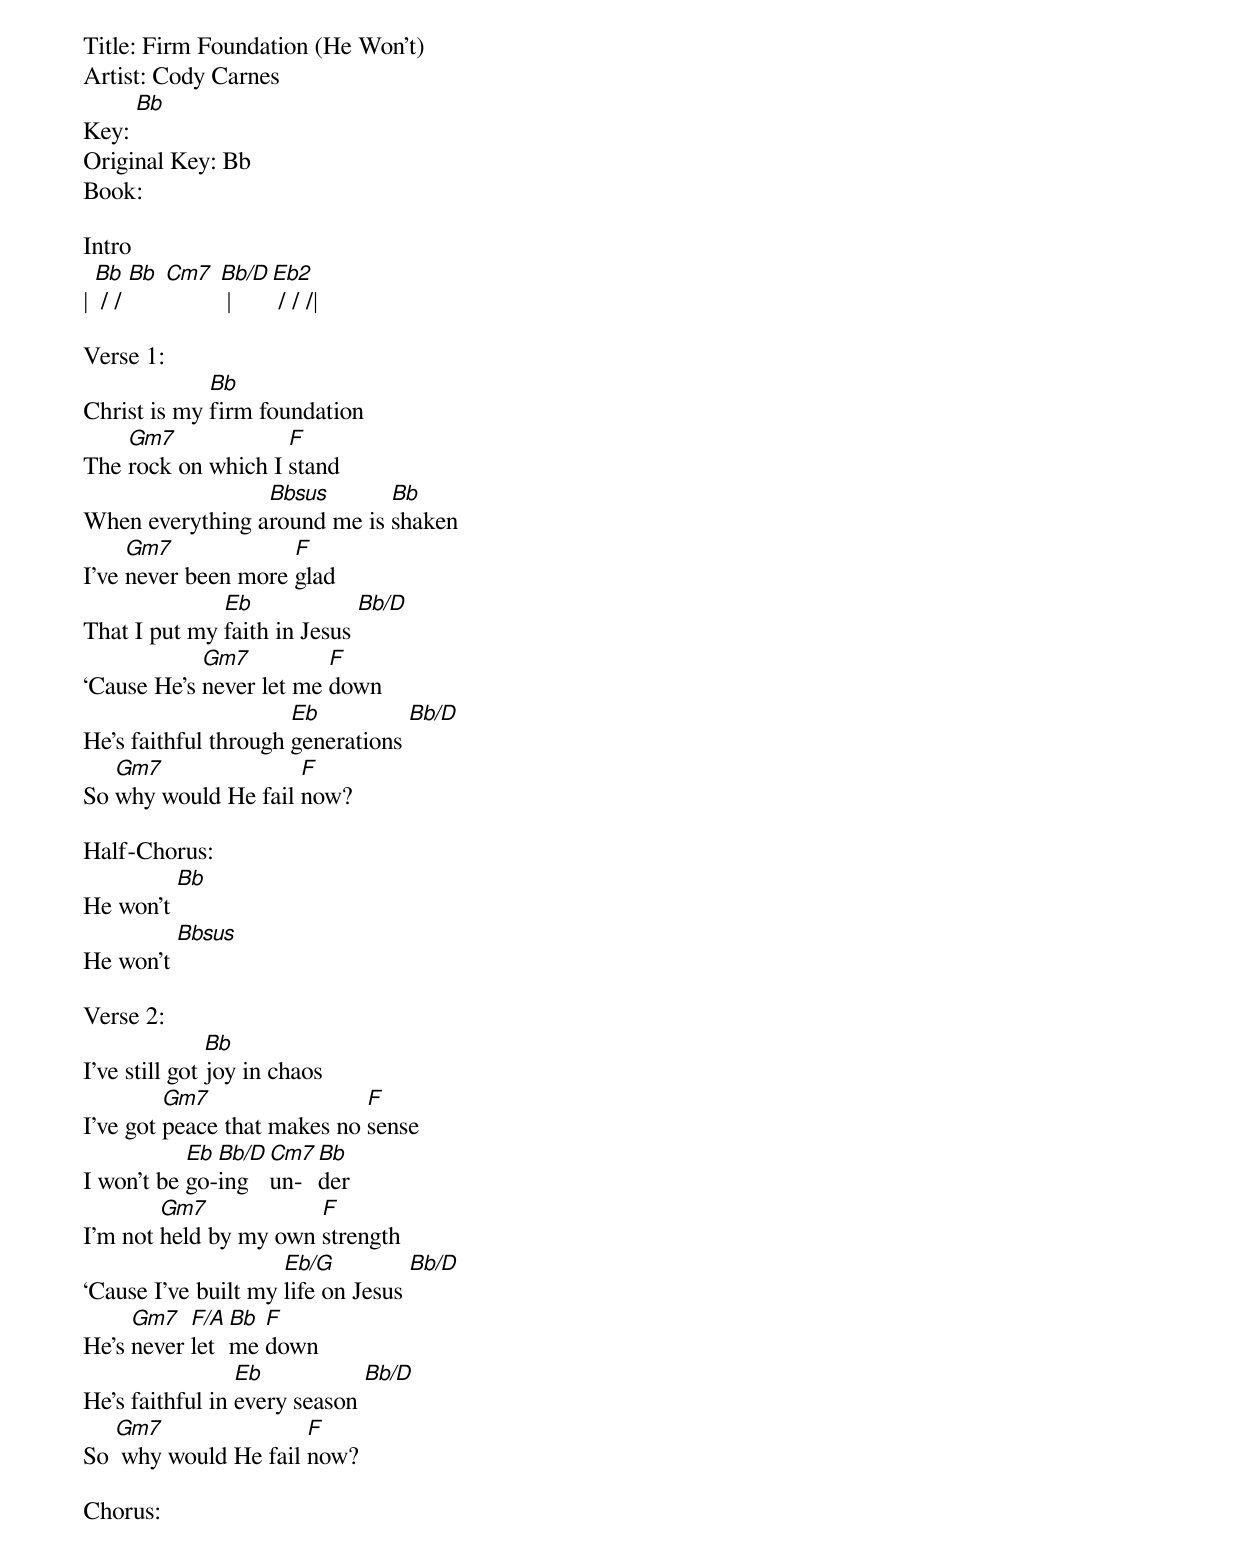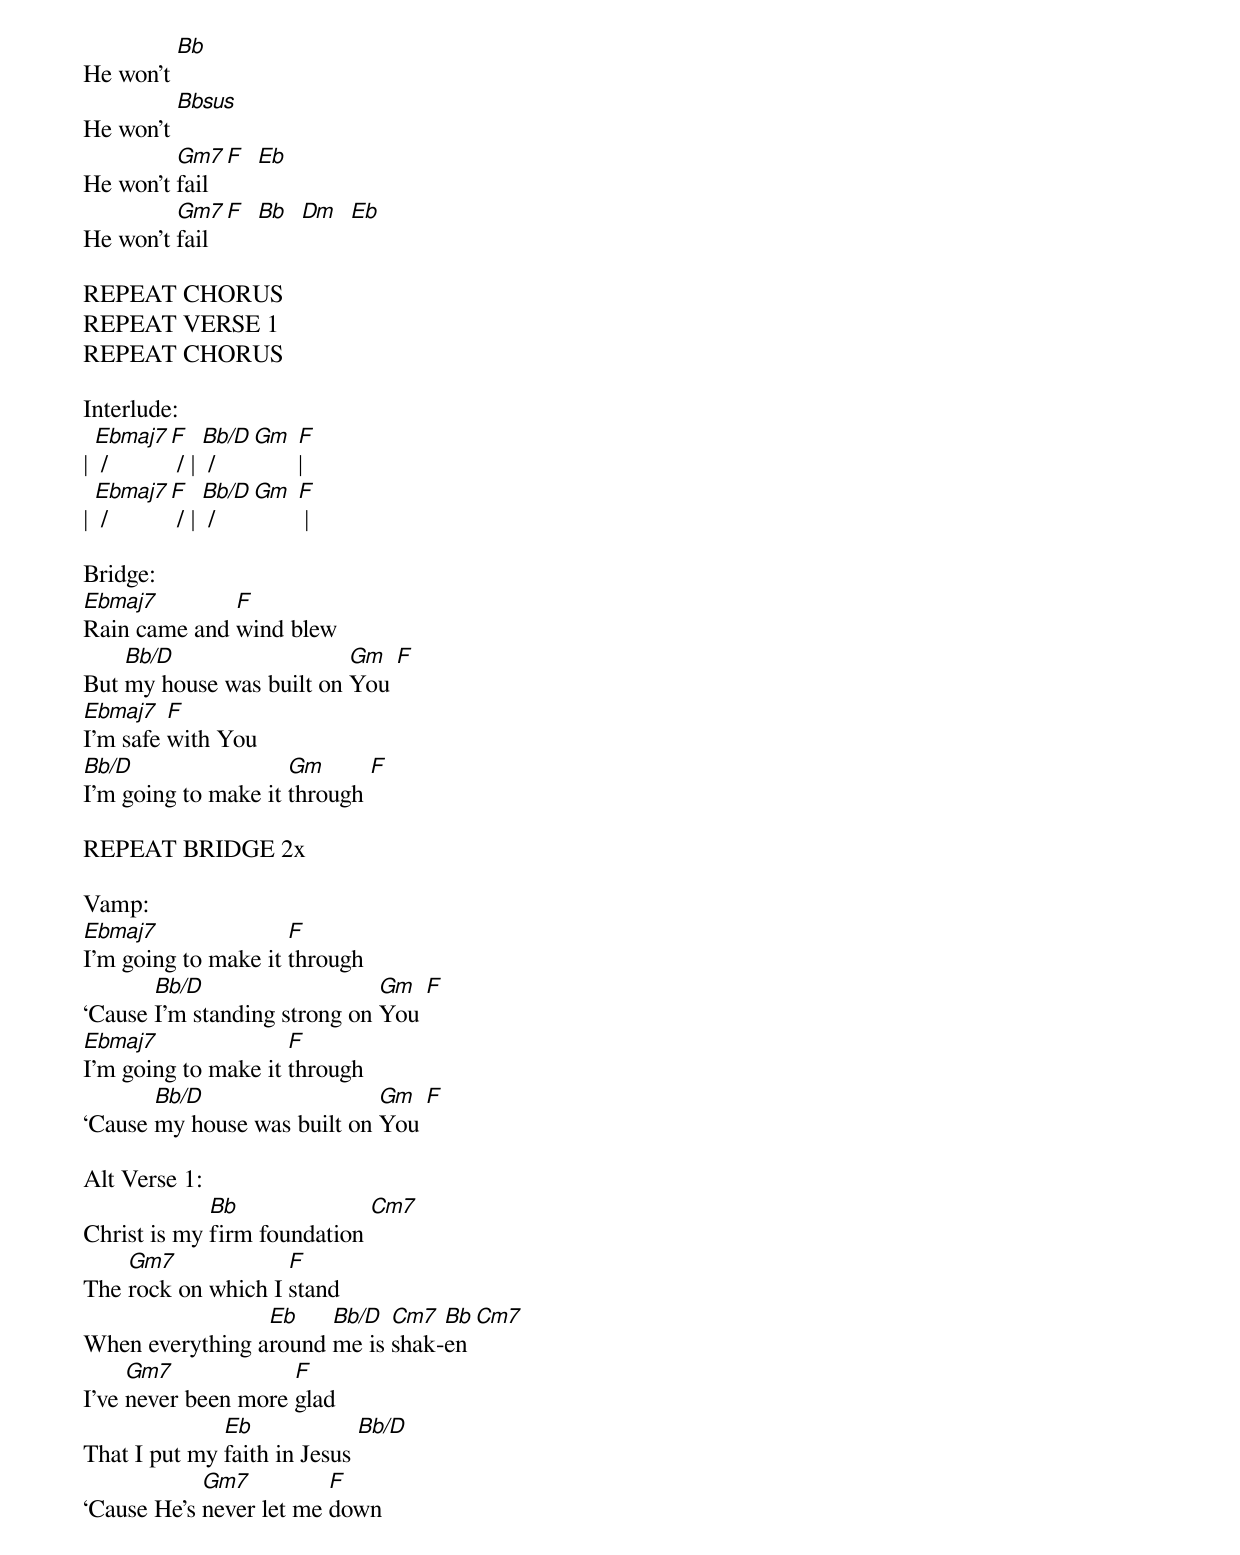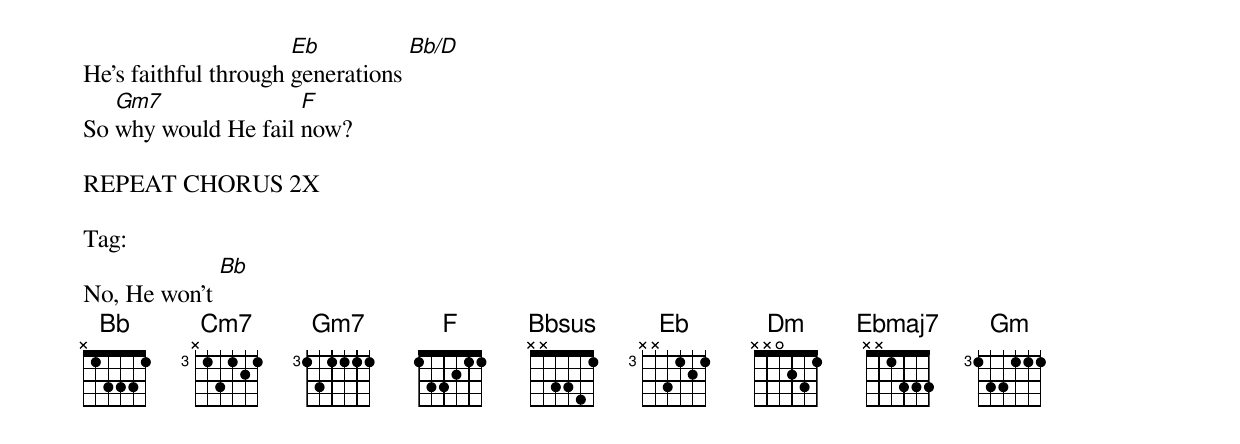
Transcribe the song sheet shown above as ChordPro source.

Title: Firm Foundation (He Won't)
Artist: Cody Carnes
Key: [Bb]
Original Key: Bb
Book:

Intro
| [Bb] / / [Bb] [Cm7] [Bb/D] | [Eb2] / / /|

Verse 1:
Christ is my [Bb]firm foundation
The [Gm7]rock on which I [F]stand
When everything a[Bbsus]round me is [Bb]shaken
I've [Gm7]never been more [F]glad
That I put my [Eb]faith in Jesus [Bb/D]
‘Cause He's [Gm7]never let me [F]down
He's faithful through [Eb]generations [Bb/D]
So [Gm7]why would He fail [F]now?

Half-Chorus:
He won't [Bb]
He won't [Bbsus]

Verse 2:
I've still got [Bb]joy in chaos
I've got [Gm7]peace that makes no [F]sense
I won't be [Eb]go-[Bb/D]ing [Cm7]un-[Bb]der
I'm not [Gm7]held by my own [F]strength
‘Cause I've built my [Eb/G]life on Jesus [Bb/D]
He's [Gm7]never [F/A]let [Bb]me [F]down
He's faithful in [Eb]every season [Bb/D]
So [Gm7] why would He fail [F]now?

Chorus:
He won't [Bb]
He won't [Bbsus]
He won't [Gm7]fail  [F]  [Eb]
He won't [Gm7]fail  [F]  [Bb]  [Dm]  [Eb]

REPEAT CHORUS
REPEAT VERSE 1
REPEAT CHORUS

Interlude:
| [Ebmaj7] / [F] / | [Bb/D] / [Gm] [F]|
| [Ebmaj7] / [F] / | [Bb/D] / [Gm] [F] |

Bridge:
[Ebmaj7]Rain came and [F]wind blew
But [Bb/D]my house was built on [Gm]You [F]
[Ebmaj7]I'm safe [F]with You
[Bb/D]I'm going to make it [Gm]through [F]

REPEAT BRIDGE 2x

Vamp:
[Ebmaj7]I'm going to make it [F]through
‘Cause [Bb/D]I'm standing strong on [Gm]You [F]
[Ebmaj7]I'm going to make it [F]through
‘Cause [Bb/D]my house was built on [Gm]You [F]

Alt Verse 1:
Christ is my [Bb]firm foundation [Cm7]
The [Gm7]rock on which I [F]stand
When everything a[Eb]round [Bb/D]me is [Cm7]shak-[Bb]en [Cm7]
I've [Gm7]never been more [F]glad
That I put my [Eb]faith in Jesus [Bb/D]
‘Cause He's [Gm7]never let me [F]down
He's faithful through [Eb]generations [Bb/D]
So [Gm7]why would He fail [F]now?

REPEAT CHORUS 2X

Tag:
No, He won't [Bb]
